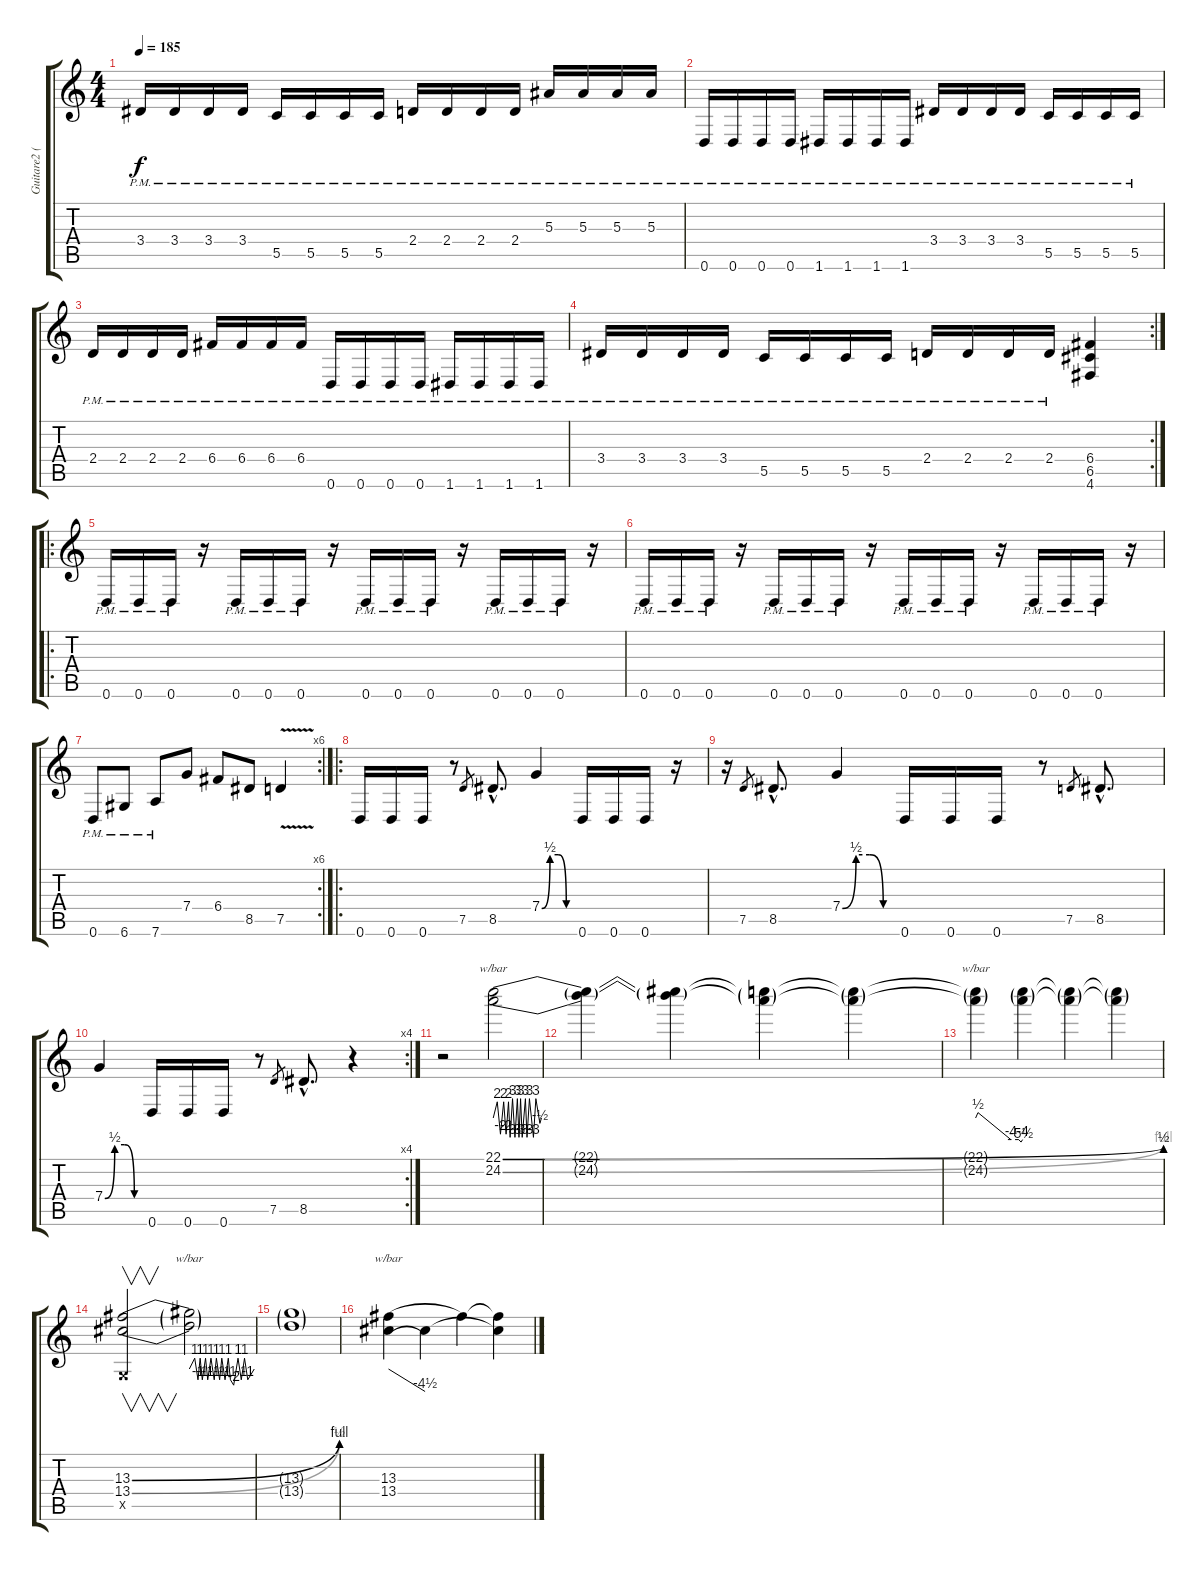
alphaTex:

\track ("Guitare2 (solo)" "Guitare2 (") {instrument distortionguitar}
\staff {score tabs}
\tuning (D4 A3 F3 C3 G2 D2) {hide}
\ts (4 4)
\tempo 185
\clef g2
\ks c
3.4{pm}.16{dy f} 3.4{pm}.16 3.4{pm}.16 3.4{pm}.16 5.5{pm}.16 5.5{pm}.16 5.5{pm}.16 5.5{pm}.16 2.4{pm}.16 2.4{pm}.16 2.4{pm}.16 2.4{pm}.16 5.3{pm}.16 5.3{pm}.16 5.3{pm}.16 5.3{pm}.16 |
0.6{pm}.16 0.6{pm}.16 0.6{pm}.16 0.6{pm}.16 1.6{pm}.16 1.6{pm}.16 1.6{pm}.16 1.6{pm}.16 3.4{pm}.16 3.4{pm}.16 3.4{pm}.16 3.4{pm}.16 5.5{pm}.16 5.5{pm}.16 5.5{pm}.16 5.5{pm}.16 |
2.4{pm}.16 2.4{pm}.16 2.4{pm}.16 2.4{pm}.16 6.4{pm}.16 6.4{pm}.16 6.4{pm}.16 6.4{pm}.16 0.6{pm}.16 0.6{pm}.16 0.6{pm}.16 0.6{pm}.16 1.6{pm}.16 1.6{pm}.16 1.6{pm}.16 1.6{pm}.16 |
\rc 2
3.4{pm}.16 3.4{pm}.16 3.4{pm}.16 3.4{pm}.16 5.5{pm}.16 5.5{pm}.16 5.5{pm}.16 5.5{pm}.16 2.4{pm}.16 2.4{pm}.16 2.4{pm}.16 2.4{pm}.16 (6.4 6.5 4.6).4 |
\ro
0.6{pm}.16 0.6{pm}.16 0.6{pm}.16 r.16 0.6{pm}.16 0.6{pm}.16 0.6{pm}.16 r.16 0.6{pm}.16 0.6{pm}.16 0.6{pm}.16 r.16 0.6{pm}.16 0.6{pm}.16 0.6{pm}.16 r.16 |
0.6{pm}.16 0.6{pm}.16 0.6{pm}.16 r.16 0.6{pm}.16 0.6{pm}.16 0.6{pm}.16 r.16 0.6{pm}.16 0.6{pm}.16 0.6{pm}.16 r.16 0.6{pm}.16 0.6{pm}.16 0.6{pm}.16 r.16 |
\rc 6
0.6{pm}.8 6.6{pm}.8 7.6{pm}.8 7.4.8 6.4.8 8.5.8 7.5{v}.4 |
\ro
0.6.16 0.6.16 0.6.16 r.8 7.5.8{gr} 8.5{hac}.8{d} 7.4{be (custom 0 0 15 2 30 2 45 0 60 0)}.4 0.6.16 0.6.16 0.6.16 r.16 |
r.16 7.5.8{gr} 8.5{hac}.8{d} 7.4{be (custom 0 0 15 2 30 2 45 0 60 0)}.4 0.6.16 0.6.16 0.6.16 r.8 7.5.8{gr} 8.5{hac}.8{d} |
\rc 4
7.4{be (custom 0 0 15 2 30 2 45 0 60 0)}.4 0.6.16 0.6.16 0.6.16 r.8 7.5.8{gr} 8.5{hac}.8{d} r.4 |
r.2 (22.1{be (bend 0 0 60 2)} 24.2{be (bend 0 0 60 4)}).2{tbe (custom default 0 0 5 8 9 -8 13 8 16 -8 19 8 21 -12 24 12 27 -12 30 12 32 -12 34 12 36 -12 40 12 42 -12 45 12 50 -12 53 12 58 -2 60 0)} |
(22.1{t} 24.2{t}).4 (22.1{t} 24.2{t}).4 (22.1{t} 24.2{t}).4 (22.1{t} 24.2{t}).4 |
(22.1{t} 24.2{t}).4{tbe (custom default 0 0 3 2 45 -16 55 -16 58 -22 60 -16)} (22.1{t} 24.2{t}).4 (22.1{t} 24.2{t}).4 (22.1{t} 24.2{t}).4 |
(13.3{be (bend 0 0 60 4)} 13.4{be (bend 0 0 60 2)} 0.5{x}).2{v} (13.3{t} 13.4{t}).2{tbe (custom default 0 0 5 4 8 -4 10 4 12 -4 15 4 17 -4 20 4 23 -4 25 4 28 -4 30 4 33 -4 36 4 38 -4 41 -8 45 4 48 -4 51 4 54 -4 60 0)} |
(13.3{t} 13.4{t}).1 |
(13.3 13.4).4{tbe (dive default 0 0 60 -18)} 13.4{t}.4 13.3{t}.4 (13.3{t} 13.4{t}).4
